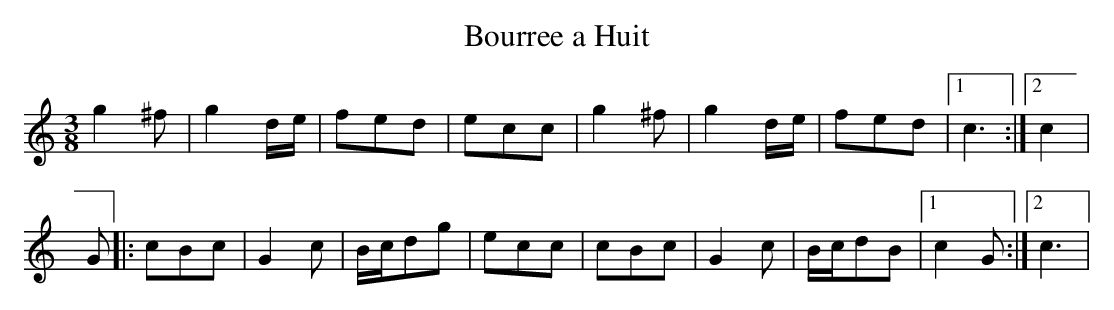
X:1
T:Bourree a Huit
L:1/8
M:3/8
K:C
g2^f|g2d/2e/2|fed|ecc|g2^f|g2d/2e/2|fed|1c3:|2c2|
G|:cBc|G2c|B/2c/2dg|ecc|cBc|G2c|B/2c/2dB|1c2G:|2c3|
